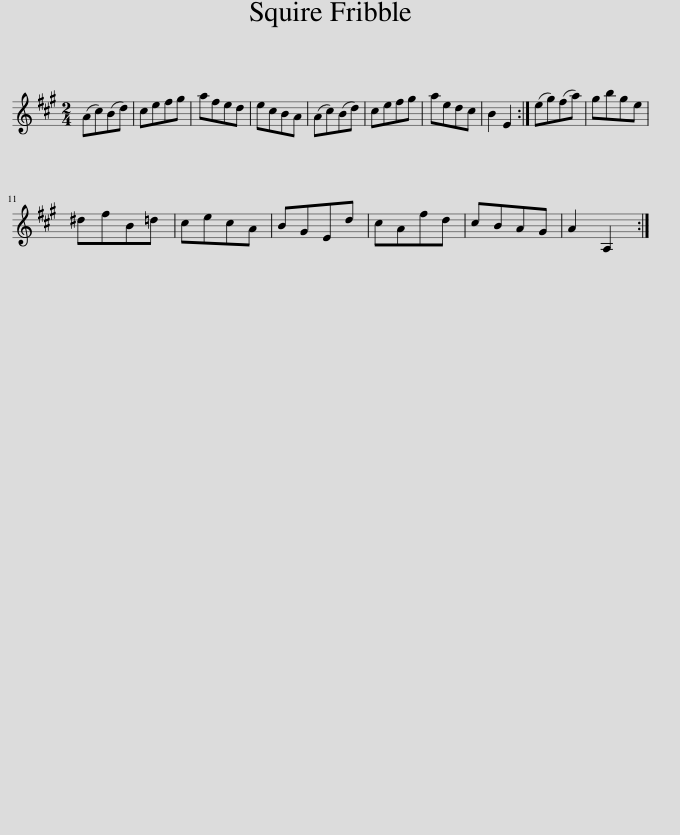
X:1
L:1/8
M:2/4
I:linebreak $
K:A
V:1 treble
V:1
 (Ac)(Bd) | cefg | afed | ecBA | (Ac)(Bd) | %5
 cefg | aedc | B2 E2 :| (eg)(fa) | gbge |$ %10
 ^dfB=d | cecA | BGEd | cAfd | cBAG | %15
 A2 A,2 :| %16
